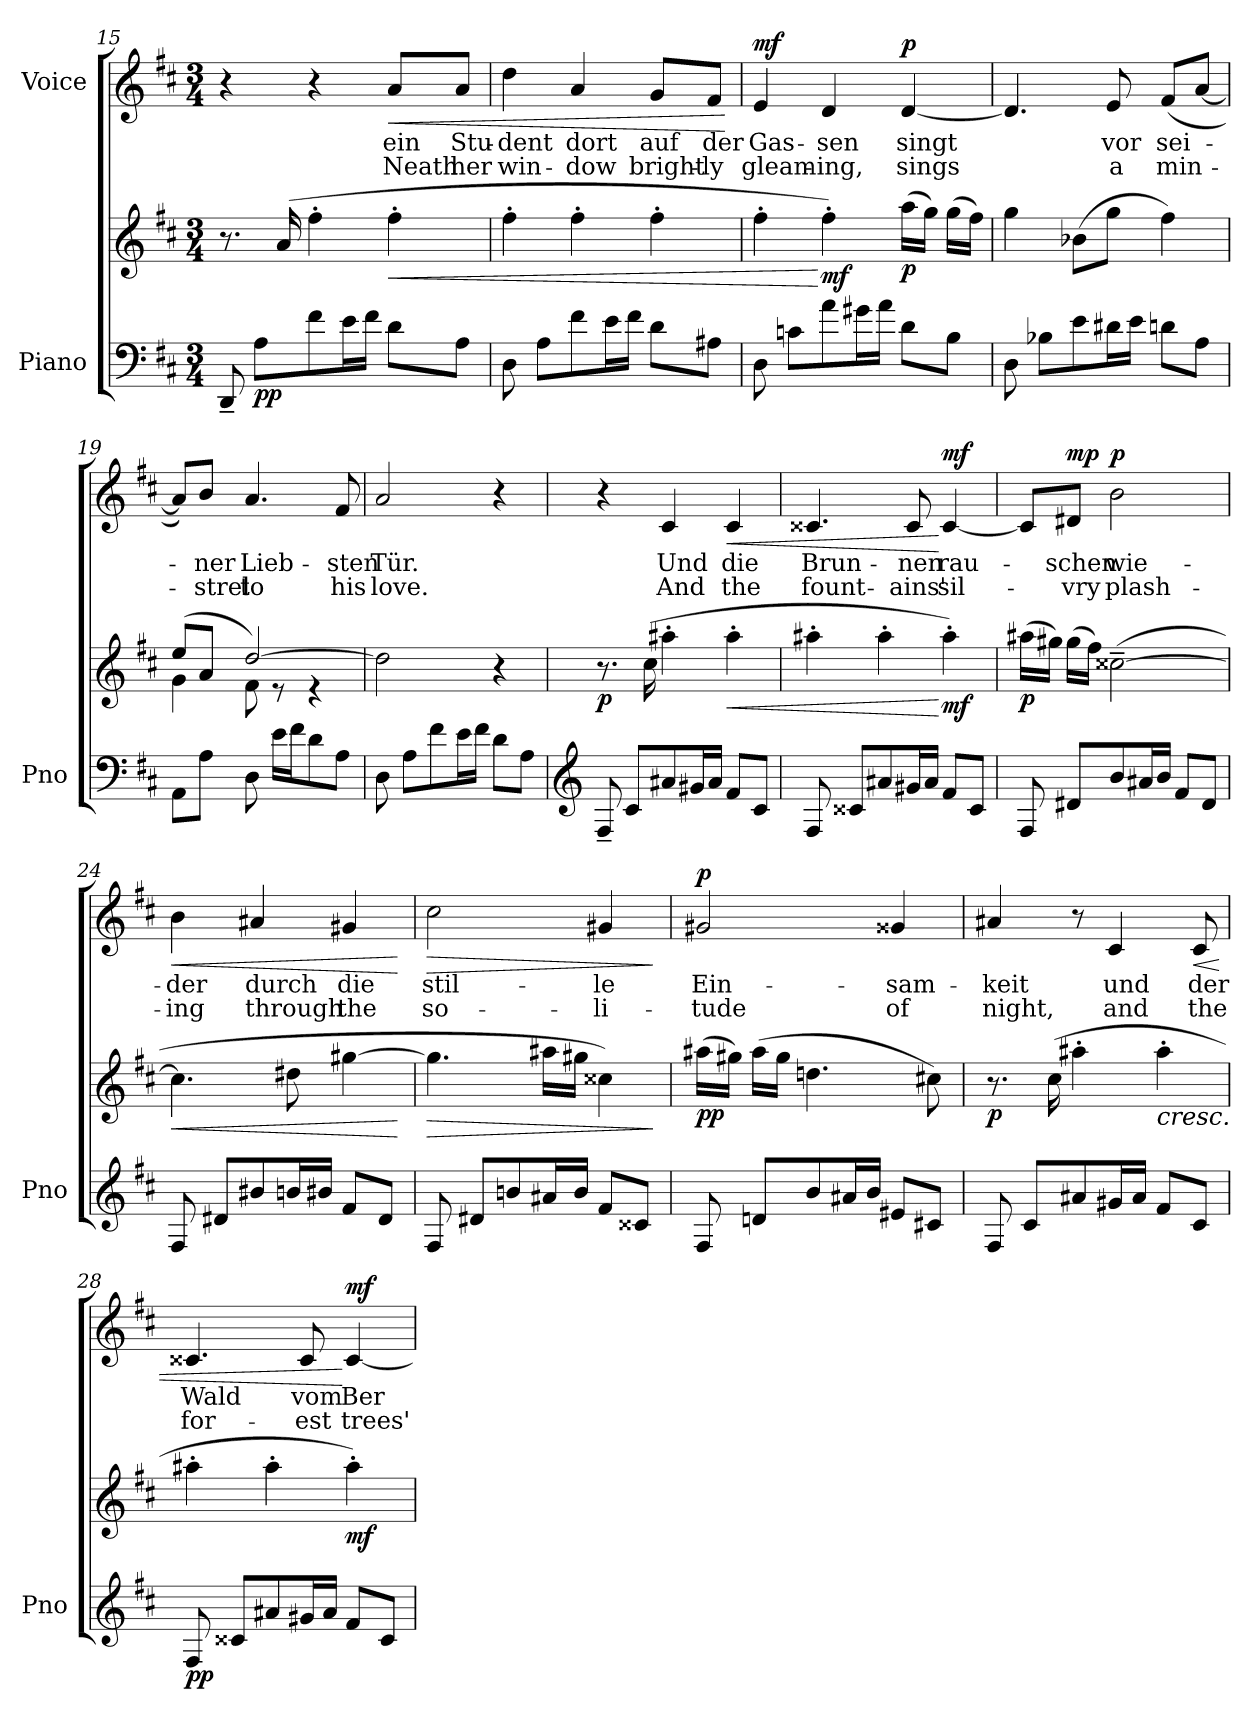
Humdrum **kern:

**kern	**kern	**dynam	**kern	**text	**text	**dynam
*part2	*part2	*part2	*part1	*part1	*part1	*part1
*staff3	*staff2	*staff2/3	*staff1	*staff1	*staff1	*staff1
*I"Piano	*	*	*I"Voice	*	*	*
*I'Pno	*	*	*	*	*	*
!!LO:PB:g=z
*clefF4	*clefG2	*	*clefG2	*	*	*
*k[f#c#]	*k[f#c#]	*	*k[f#c#]	*	*	*
*M3/4	*M3/4	*	*M3/4	*	*	*
=15	=15	=15	=15	=15	=15	=15
8DD~/	8.r	.	4r	.	.	.
!	!	!LO:DY:b=2	!	!	!	!
8A\L	.	pp	.	.	.	.
.	(>16a/	.	.	.	.	.
8f#\	4ff#'\	.	4r	.	.	.
16e\L	.	.	.	.	.	.
16f#\JJ	.	.	.	.	.	.
!	!	!LO:HP:b	!	!LO:LY:b	!LO:LY:b	!LO:HP:b
8d\L	4ff#'\	<	8a/L	ein	Neath	<
!	!	!	!	!LO:LY:b	!LO:LY:b	!
8A\J	.	.	8a/J	Stu-	her	.
=16	=16	=16	=16	=16	=16	=16
!	!	!	!	!LO:LY:b	!LO:LY:b	!
8D\	4ff#'\	.	4dd\	-dent	win-	.
8A\L	.	.	.	.	.	.
!	!	!	!	!LO:LY:b	!LO:LY:b	!
8f#\	4ff#'\	.	4a/	dort	-dow	.
16e\L	.	.	.	.	.	.
16f#\JJ	.	.	.	.	.	.
!	!	!	!	!LO:LY:b	!LO:LY:b	!
8d\L	4ff#'\	.	8g/L	auf	bright-	.
!	!	!	!	!LO:LY:b	!LO:LY:b	!
8A#X\J	.	.	8f#/J	der	-ly	.
.	.	.	.	.	.	[
=17	=17	=17	=17	=17	=17	=17
!	!	!	!	!LO:LY:b	!LO:LY:b	!LO:DY:a
8D\	4ff#'\	.	4e/	Gas-	gleam-	mf
8cn\L	.	.	.	.	.	.
!	!	!LO:DY:n=1:b	!	!LO:LY:b	!LO:LY:b	!
8a\	4ff#'\)	[ mf	4d/	-sen	-ing,	.
16g#X\L	.	.	.	.	.	.
16a\JJ	.	.	.	.	.	.
!	!	!LO:DY:n=2:b	!	!LO:LY:b	!LO:LY:b	!LO:DY:a
8d\L	(>16aa\LL	p	[4d/	singt	sings	p
.	16gg\JJ)	.	.	.	.	.
8B\J	(>16gg\LL	.	.	.	.	.
.	16ff#\JJ)	.	.	.	.	.
!!LO:LB:g=z
=18	=18	=18	=18	=18	=18	=18
8D\	4gg\	.	4.d/]	.	.	.
8B-X\L	.	.	.	.	.	.
8e\	(>8b-X\L	.	.	.	.	.
!	!	!	!	!LO:LY:b	!LO:LY:b	!
16d#X\L	8gg\J	.	8e/	vor	a	.
16e\JJ	.	.	.	.	.	.
!	!	!	!	!LO:LY:b	!LO:LY:b	!
8dn\L	4ff#\)	.	(<8f#/L	sei-	min-	.
8A\J	.	.	[8a/J	.	.	.
=19	=19	=19	=19	=19	=19	=19
*	*^	*	*	*	*	*
8AA\L	(>8ee/L	4g\	.	8a/L])	.	.	.
!	!	!	!	!	!LO:LY:b	!LO:LY:b	!
8A\J	8a/J	.	.	8b/J	-ner	-strel	.
!	!	!	!	!	!LO:LY:b	!LO:LY:b	!
8D\	[2dd/)	8f#\	.	4.a/	Lieb-	to	.
16e\LL	.	8r	.	.	.	.	.
16f#\J	.	.	.	.	.	.	.
8d\	.	4r	.	.	.	.	.
!	!	!	!	!	!LO:LY:b	!LO:LY:b	!
8A\J	.	.	.	8f#/	-sten	his	.
*	*v	*v	*	*	*	*	*
=20	=20	=20	=20	=20	=20	=20
!	!	!	!	!LO:LY:b	!LO:LY:b	!
8D\	2dd\]	.	2a/	Tür.	love.	.
8A\L	.	.	.	.	.	.
8f#\	.	.	.	.	.	.
16e\L	.	.	.	.	.	.
16f#\JJ	.	.	.	.	.	.
8d\L	4r	.	4r	.	.	.
8A\J	.	.	.	.	.	.
=21	=21	=21	=21	=21	=21	=21
*clefG2	*	*	*	*	*	*
!	!	!LO:DY:b	!	!	!	!
8F#~/	8.r	p	4r	.	.	.
8c#/L	.	.	.	.	.	.
.	(>16cc#\	.	.	.	.	.
!	!	!	!	!LO:LY:b	!LO:LY:b	!
8a#X/	4aa#X'\	.	4c#/	Und	And	.
16g#X/L	.	.	.	.	.	.
16a#/JJ	.	.	.	.	.	.
!	!	!LO:HP:b	!	!LO:LY:b	!LO:LY:b	!LO:HP:b
8f#/L	4aa#'\	<	4c#/	die	the	<
8c#/J	.	.	.	.	.	.
!!LO:LB:g=z
=22	=22	=22	=22	=22	=22	=22
!	!	!	!	!LO:LY:b	!LO:LY:b	!
8F#/	4aa#X'\	.	4.c##X/	Brun-	fount-	.
8c##X/L	.	.	.	.	.	.
8a#X/	4aa#'\	.	.	.	.	.
!	!	!	!	!LO:LY:b	!LO:LY:b	!
16g#X/L	.	.	8c##/	-nen	-ains'	.
16a#/JJ	.	.	.	.	.	.
!	!	!LO:DY:n=1:b	!	!LO:LY:b	!LO:LY:b	!LO:DY:n=1:a
8f#/L	4aa#'\)	[ mf	[4c##/	rau-	sil-	[ mf
8c##/J	.	.	.	.	.	.
=23	=23	=23	=23	=23	=23	=23
!	!	!LO:DY:b	!	!	!	!
8F#/	(>16aa#X\LL	p	8c##/L]	.	.	.
.	16gg#X\JJ)	.	.	.	.	.
!	!	!	!	!LO:LY:b	!LO:LY:b	!LO:DY:a
8d#X/L	(>16gg#\LL	.	8d#X/J	-schen	-vry	mp
.	16ff#\JJ)	.	.	.	.	.
!	!	!	!	!LO:LY:b	!LO:LY:b	!LO:DY:a
8b/	(>[2cc##X~\	.	2b\	wie-	plash-	p
16a#X/L	.	.	.	.	.	.
16b/JJ	.	.	.	.	.	.
8f#/L	.	.	.	.	.	.
8d#/J	.	.	.	.	.	.
=24	=24	=24	=24	=24	=24	=24
!	!	!LO:HP:b	!	!LO:LY:b	!LO:LY:b	!LO:HP:b
8F#/	4.cc##\]	<	4b\	-der	-ing	<
8d#X/L	.	.	.	.	.	.
!	!	!	!	!LO:LY:b	!LO:LY:b	!
8b#X/	.	.	4a#X/	durch	through	.
16bn/L	8dd#X\	.	.	.	.	.
16b#X/JJ	.	.	.	.	.	.
!	!	!	!	!LO:LY:b	!LO:LY:b	!
8f#/L	[4gg#X\	.	4g#X/	die	the	.
8d#/J	.	.	.	.	.	.
.	.	[	.	.	.	[
!!LO:PB:g=z
=25	=25	=25	=25	=25	=25	=25
!	!	!LO:HP:b	!	!LO:LY:b	!LO:LY:b	!LO:HP:b
8F#/	4.gg#\]	>	2cc#\	stil-	so-	>
8d#X/L	.	.	.	.	.	.
8bn/	.	.	.	.	.	.
16a#X/L	16aa#X\LL	.	.	.	.	.
16b/JJ	16gg#X\JJ	.	.	.	.	.
!	!	!	!	!LO:LY:b	!LO:LY:b	!
8f#/L	4cc##X\)	.	4g#X/	-le	-li-	.
8c##X/J	.	.	.	.	.	.
.	.	]	.	.	.	]
=26	=26	=26	=26	=26	=26	=26
!	!	!LO:DY:b	!	!LO:LY:b	!LO:LY:b	!LO:DY:a
8F#/	(>16aa#X\LL	pp	2g#X/	Ein-	-tude	p
.	16gg#X\JJ)	.	.	.	.	.
8dn/L	(>16aa#\LL	.	.	.	.	.
.	16gg#\JJ	.	.	.	.	.
8b/	4.ddn\	.	.	.	.	.
16a#X/L	.	.	.	.	.	.
16b/JJ	.	.	.	.	.	.
!	!	!	!	!LO:LY:b	!LO:LY:b	!
8e#X/L	.	.	4g##X/	-sam-	of	.
8c#X/J	8cc#X\)	.	.	.	.	.
=27	=27	=27	=27	=27	=27	=27
!	!	!LO:DY:b	!	!LO:LY:b	!LO:LY:b	!
8F#/	8.r	p	4a#X/	-keit	night,	.
8c#/L	.	.	.	.	.	.
.	(>16cc#\	.	.	.	.	.
8a#X/	4aa#X'\	.	8r	.	.	.
!	!	!	!	!LO:LY:b	!LO:LY:b	!
16g#X/L	.	.	4c#/	und	and	.
16a#/JJ	.	.	.	.	.	.
!	!	!LO:HP:b	!	!	!	!
8f#/L	4aa#'\	<	.	.	.	.
!	!	!	!	!LO:LY:b	!LO:LY:b	!LO:HP:b
8c#/J	.	.	8c#/	der	the	<
!!LO:PB:g=z
=28	=28	=28	=28	=28	=28	=28
!	!	!LO:DY:b=2	!	!LO:LY:b	!LO:LY:b	!
8F#/	4aa#X'\	pp	4.c##X/	Wald	for-	.
8c##X/L	.	.	.	.	.	.
8a#X/	4aa#'\	.	.	.	.	.
!	!	!	!	!LO:LY:b	!LO:LY:b	!
16g#X/L	.	.	8c##/	vom	-est	.
16a#/JJ	.	.	.	.	.	.
!	!	!LO:DY:n=1:b	!	!LO:LY:b	!LO:LY:b	!LO:DY:n=1:a
8f#/L	4aa#'\)	[ mf	[4c##/	Ber-	trees'	[ mf
8c##/J	.	.	.	.	.	.
=	=	=	=	=	=	=
*-	*-	*-	*-	*-	*-	*-
